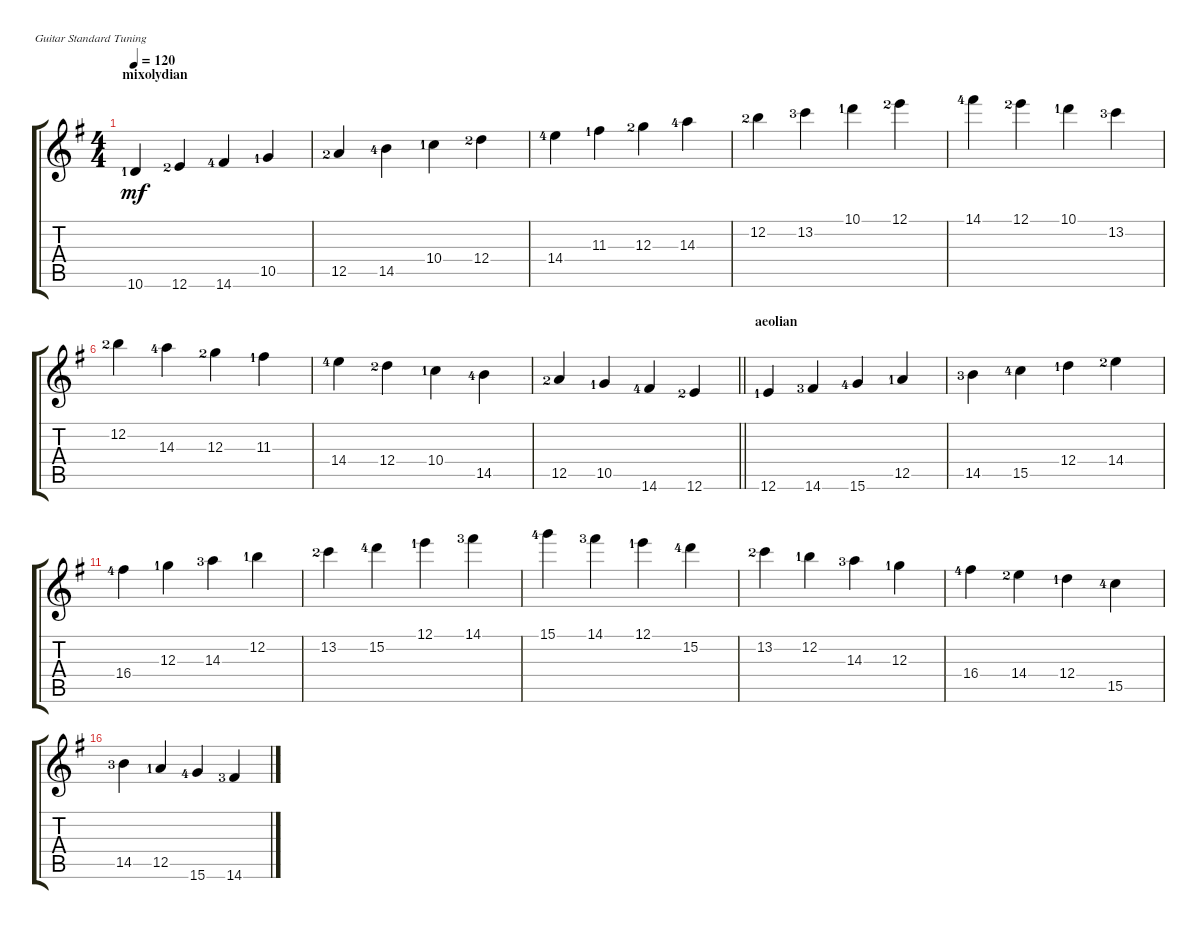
\defaultSystemsLayout 4
\bracketExtendMode groupsimilarinstruments
\singleTrackTrackNamePolicy hidden
\multiTrackTrackNamePolicy hidden
\firstSystemTrackNameOrientation horizontal
\otherSystemsTrackNameOrientation horizontal
\defaultBarNumberDisplay FirstOfSystem
\track ("Electric Guitar" "E-Gt") {instrument electricguitarclean}
\staff {score tabs}
\tuning (E4 B3 G3 D3 A2 E2)
\ts (4 4)
\section ("" "mixolydian")
\tempo 120
\clef g2
\scale
0.25
\ks g
10.6{lf 2}.4{dy mf} 12.6{lf 3}.4 14.6{lf 5}.4 10.5{lf 2}.4 |
\scale
0.25 12.5{lf 3}.4 14.5{lf 5}.4 10.4{lf 2}.4 12.4{lf 3}.4 |
\scale
0.25 14.4{lf 5}.4 11.3{lf 2}.4 12.3{lf 3}.4 14.3{lf 5}.4 |
\scale
0.25 12.2{lf 3}.4 13.2{lf 4}.4 10.1{lf 2}.4 12.1{lf 3}.4 |
\scale
0.25 14.1{lf 5}.4 12.1{lf 3}.4 10.1{lf 2}.4 13.2{lf 4}.4 |
\scale
0.25 12.2{lf 3}.4 14.3{lf 5}.4 12.3{lf 3}.4 11.3{lf 2}.4 |
\scale
0.25 14.4{lf 5}.4 12.4{lf 3}.4 10.4{lf 2}.4 14.5{lf 5}.4 |
\scale
0.25
\barLineRight lightlight
12.5{lf 3}.4 10.5{lf 2}.4 14.6{lf 5}.4 12.6{lf 3}.4 |
\section ("" "aeolian")
\scale
0.25 12.6{lf 2}.4 14.6{lf 4}.4 15.6{lf 5}.4 12.5{lf 2}.4 |
\scale
0.25 14.5{lf 4}.4 15.5{lf 5}.4 12.4{lf 2}.4 14.4{lf 3}.4 |
\scale
0.25 16.4{lf 5}.4 12.3{lf 2}.4 14.3{lf 4}.4 12.2{lf 2}.4 |
\scale
0.25 13.2{lf 3}.4 15.2{lf 5}.4 12.1{lf 2}.4 14.1{lf 4}.4 |
\scale
0.25 15.1{lf 5}.4 14.1{lf 4}.4 12.1{lf 2}.4 15.2{lf 5}.4 |
\scale
0.25 13.2{lf 3}.4 12.2{lf 2}.4 14.3{lf 4}.4 12.3{lf 2}.4 |
\scale
0.25 16.4{lf 5}.4 14.4{lf 3}.4 12.4{lf 2}.4 15.5{lf 5}.4 |
\scale
0.25 14.5{lf 4}.4 12.5{lf 2}.4 15.6{lf 5}.4 14.6{lf 4}.4
